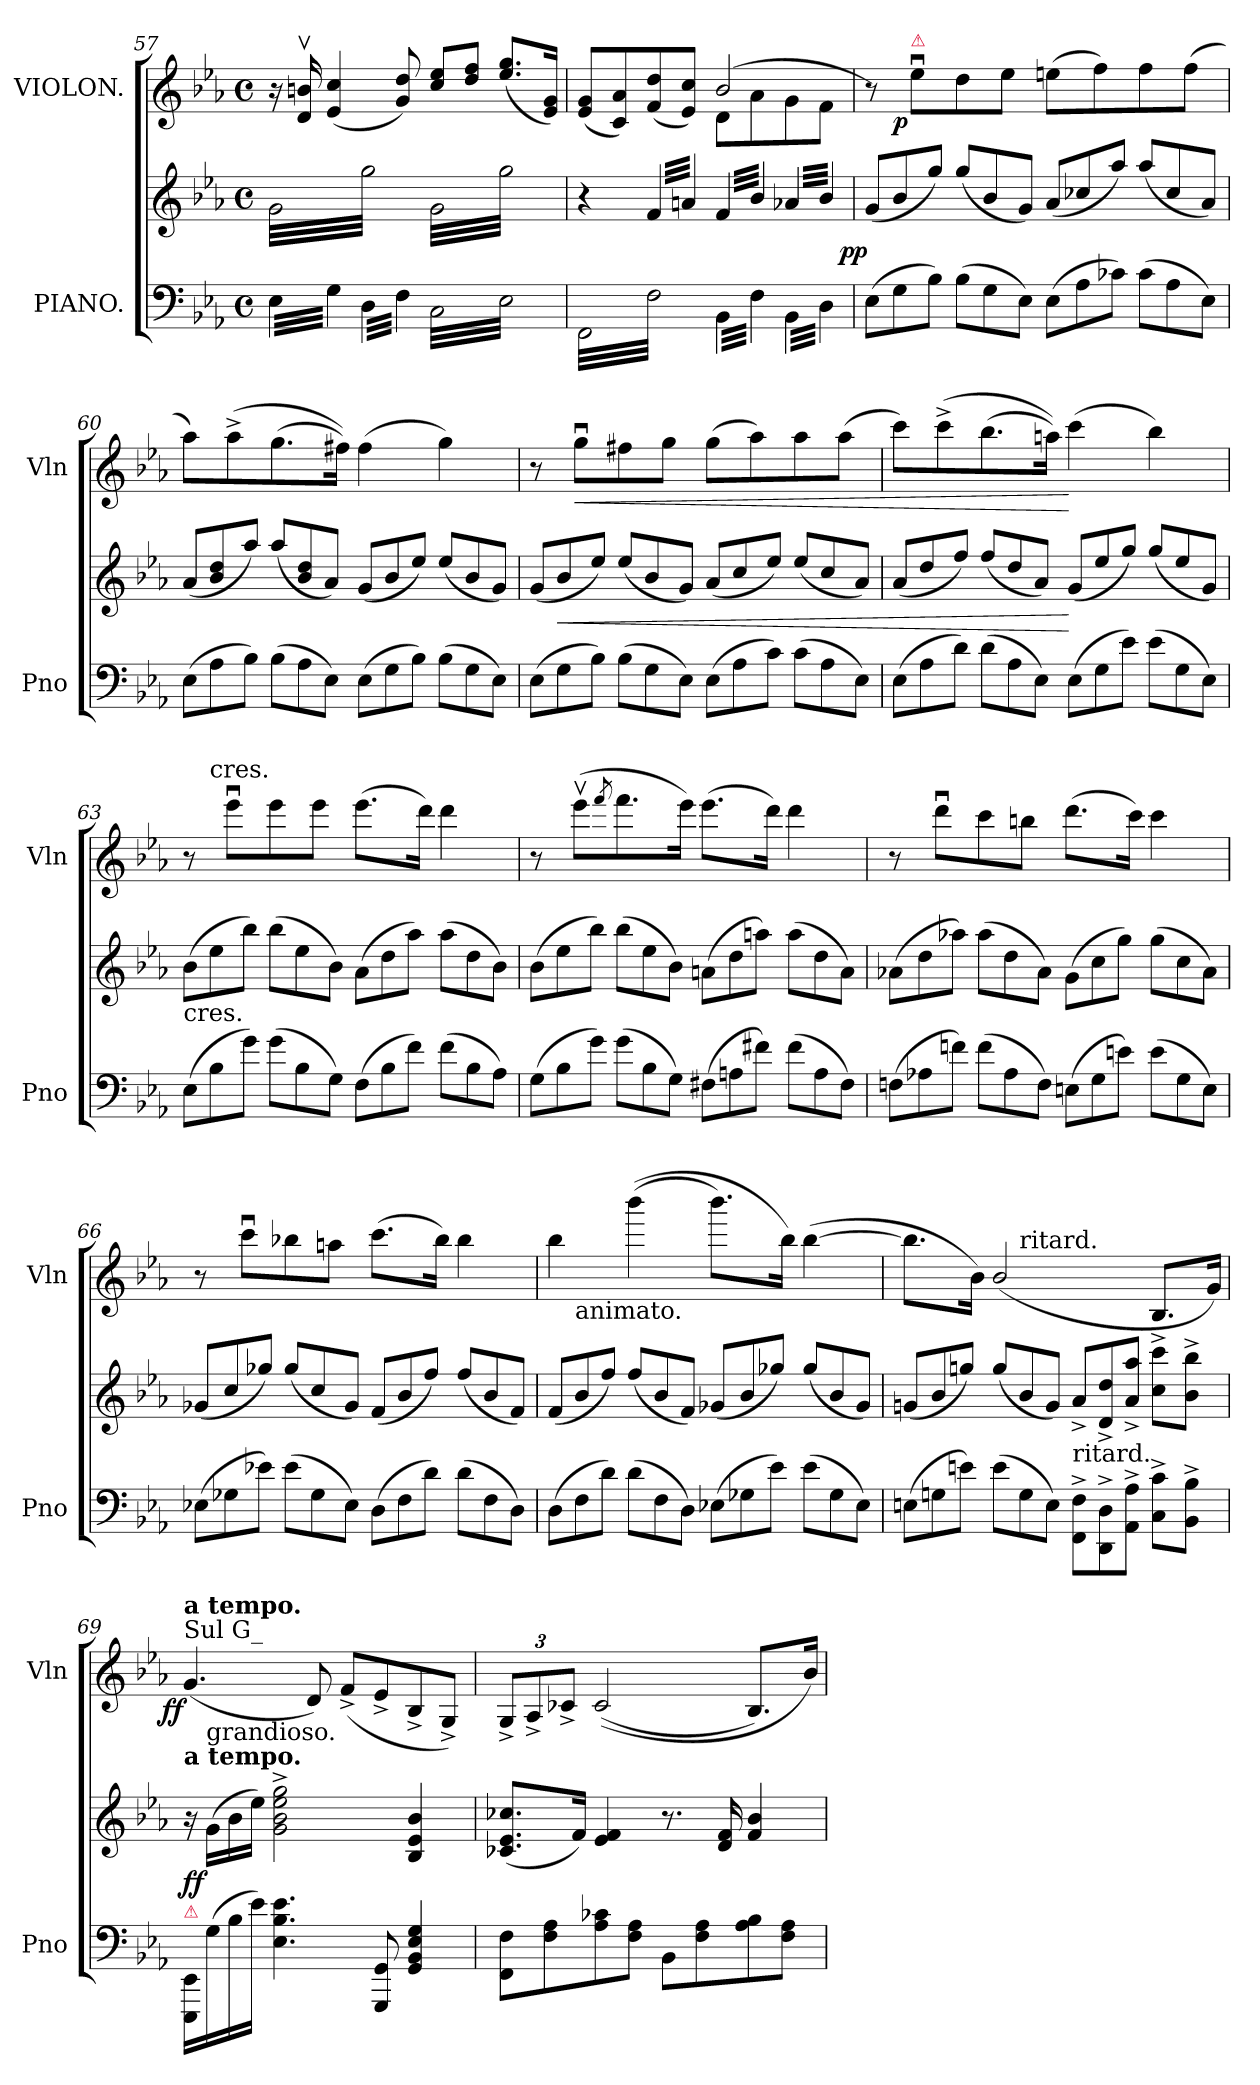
**kern	**kern	**dynam	**kern	**dynam
*part2	*part2	*part2	*part1	*part1
*staff3	*staff2	*staff2/3	*staff1	*staff1
*I"PIANO.	*	*	*I"VIOLON.	*
*I'Pno	*	*	*I'Vln	*
*clefF4	*clefG2	*	*clefG2	*
*k[b-e-a-]	*k[b-e-a-]	*	*k[b-e-a-]	*
*E-:	*E-:	*	*E-:	*
*M4/4	*M4/4	*	*M4/4	*
*met(c)	*met(c)	*	*met(c)	*
=57	=57	=57	=57	=57
*tremolo	*	*	*	*
*	*tremolo	*	*	*
32E-\LLL	32g\LLL	.	16r	.
32G\	32gg\	.	.	.
32E-\	32g\	.	16dv/ 16bnv/	.
32G\	32gg\	.	.	.
32E-\	32g\	.	(4e-/ 4cc/	.
32G\	32gg\	.	.	.
32E-\	32g\	.	.	.
32G\JJJ	32gg\	.	.	.
32D\LLL	32g\	.	.	.
32F\	32gg\	.	.	.
32D\	32g\	.	.	.
32F\	32gg\	.	.	.
32D\	32g\	.	8g/ 8dd/)	.
32F\	32gg\	.	.	.
32D\	32g\	.	.	.
32F\JJJ	32gg\JJJ	.	.	.
32C\LLL	32g\LLL	.	8cc/ 8ee-/L	.
32E-\	32gg\	.	.	.
32C\	32g\	.	.	.
32E-\	32gg\	.	.	.
32C\	32g\	.	8dd/ 8ff/J	.
32E-\	32gg\	.	.	.
32C\	32g\	.	.	.
32E-\	32gg\	.	.	.
32C\	32g\	.	(8.ee-/ 8.gg/L	.
32E-\	32gg\	.	.	.
32C\	32g\	.	.	.
32E-\	32gg\	.	.	.
32C\	32g\	.	.	.
32E-\	32gg\	.	.	.
32C\	32g\	.	16e-/ 16g/Jk)	.
32E-\JJJ	32gg\JJJ	.	.	.
=58	=58	=58	=58	=58
*	*	*	*^	*
32FF\LLL	4r	.	(8e-/ 8g/L	2ryy	.
32F\	.	.	.	.	.
32FF\	.	.	.	.	.
32F\	.	.	.	.	.
32FF\	.	.	8c/ 8a-/)	.	.
32F\	.	.	.	.	.
32FF\	.	.	.	.	.
32F\	.	.	.	.	.
32FF\	32f/LLL	.	(8f/ 8dd/	.	.
32F\	32a/	.	.	.	.
32FF\	32f/	.	.	.	.
32F\	32a/	.	.	.	.
32FF\	32f/	.	8e-/ 8cc/J)	.	.
32F\	32a/	.	.	.	.
32FF\	32f/	.	.	.	.
32F\JJJ	32a/JJJ	.	.	.	.
32BB-\LLL	32f/LLL	.	(2b-/	8d\L	.
32F\	32b-/	.	.	.	.
32BB-\	32f/	.	.	.	.
32F\	32b-/	.	.	.	.
32BB-\	32f/	.	.	8a-\	.
32F\	32b-/	.	.	.	.
32BB-\	32f/	.	.	.	.
32F\JJJ	32b-/JJJ	.	.	.	.
32BB-\LLL	32a-X/LLL	.	.	8g\	.
32D\	32b-/	.	.	.	.
32BB-\	32a-X/	.	.	.	.
32D\	32b-/	.	.	.	.
32BB-\	32a-X/	.	.	8f\J	.
32D\	32b-/	.	.	.	.
32BB-\	32a-X/	.	.	.	.
32D\JJJ	32b-/JJJ	.	.	.	.
*	*Xtremolo	*	*	*	*
*Xtremolo	*	*	*	*	*
=59	=59	=59	=59	=59	=59
*Xtuplet	*Xtuplet	*	*	*	*
!	!	!LO:DY:rj	!	!	!
(12E-\L	(12g/L	pp	8r)	12ryy	.
.	.	.	.	.	.
.	.	.	.	.	.
12G\	12b-/	.	.	3%2ryy	p
.	.	.	.	.	.
!	!	!	!LO:TX:a:color=crimson:t=⚠	!	!
.	.	.	8ee-u\L	.	.
12B-\J)	12gg/J)	.	.	.	.
(12B-\L	(12gg/L	.	8dd\	.	.
12G\	12b-/	.	.	.	.
.	.	.	8ee-\J	.	.
12E-\J)	12g/J)	.	.	.	.
(12E-\L	(12a-/L	.	(8een\L	.	.
12A-\	12cc-X/	.	.	.	.
.	.	.	8ff\)	.	.
12c-X\J)	12aa-/J)	.	.	.	.
(12c-\L	(12aa-/L	.	8ff\	6.ryy	.
12A-\	12cc-/	.	.	.	.
.	.	.	(8ff\J	.	.
12E-\J)	12a-/J)	.	.	.	.
*	*	*	*v	*v	*
=60	=60	=60	=60	=60
(12E-\L	(12a-/L	.	8aa-\L)	.
12A-\	12b-/ 12dd/	.	.	.
.	.	.	(8aa-^\	.
12B-\J)	12aa-/J)	.	.	.
(12B-\L	(12aa-/L	.	(8.gg\	.
12A-\	12b-/ 12dd/	.	.	.
12E-\J)	12a-/J)	.	.	.
.	.	.	16ff#X\Jk))	.
(12E-\L	(12g/L	.	(4ff#\	.
12G\	12b-/	.	.	.
12B-\J)	12ee-/J)	.	.	.
(12B-\L	(12ee-/L	.	4gg\)	.
12G\	12b-/	.	.	.
12E-\J)	12g/J)	.	.	.
=61	=61	=61	=61	=61
(12E-\L	(12g/L	.	8r	.
12G\	12b-/	<	.	.
!	!	!	!	!LO:HP:b
.	.	.	8ggu\L	<
12B-\J)	12ee-/J)	.	.	.
(12B-\L	(12ee-/L	.	8ff#X\	.
12G\	12b-/	.	.	.
.	.	.	8gg\J	.
12E-\J)	12g/J)	.	.	.
(12E-\L	(12a-/L	.	(8gg\L	.
12A-\	12cc/	.	.	.
.	.	.	8aa-\)	.
12c\J)	12ee-/J)	.	.	.
(12c\L	(12ee-/L	.	8aa-\	.
12A-\	12cc/	.	.	.
.	.	.	(8aa-\J	.
12E-\J)	12a-/J)	.	.	.
=62	=62	=62	=62	=62
(12E-\L	(12a-/L	.	8ccc\L)	.
12A-\	12dd/	.	.	.
.	.	.	(8ccc^\	.
12d\J)	12ff/J)	.	.	.
(12d\L	(12ff/L	.	(8.bb-\	.
12A-\	12dd/	.	.	.
12E-\J)	12a-/J)	.	.	.
.	.	.	16aan\Jk))	.
(12E-\L	(12g/L	[	(4ccc\	[
12G\	12ee-/	.	.	.
12e-\J)	12gg/J)	.	.	.
(12e-\L	(12gg/L	.	4bb-\)	.
12G\	12ee-/	.	.	.
12E-\J)	12g/J)	.	.	.
=63	=63	=63	=63	=63
!	!LO:TX:c:t=cres.	!	!	!
*	*	*	*^	*
(12E-\L	(12b-\L	.	8r	12ryy	.
!	!	!	!	!LO:TX:t=cres.	!
12B-\	12ee-\	.	.	3%2ryy	.
.	.	.	8eee-u\L	.	.
12g\J)	12bb-\J)	.	.	.	.
(12g\L	(12bb-\L	.	8eee-\	.	.
12B-\	12ee-\	.	.	.	.
.	.	.	8eee-\J	.	.
12G\J)	12b-\J)	.	.	.	.
(12F\L	(12a-\L	.	(8.eee-\L	.	.
12B-\	12dd\	.	.	.	.
12f\J)	12aa-\J)	.	.	.	.
.	.	.	16ddd\Jk)	.	.
(12f\L	(12aa-\L	.	4ddd\	6.ryy	.
12B-\	12dd\	.	.	.	.
12A-\J)	12b-\J)	.	.	.	.
*	*	*	*v	*v	*
=64	=64	=64	=64	=64
(12G\L	(12b-\L	.	8r	.
12B-\	12ee-\	.	.	.
.	.	.	(8eee-v\L	.
12g\J)	12bb-\J)	.	.	.
.	.	.	8qfff/	.
(12g\L	(12bb-\L	.	8.fff\	.
12B-\	12ee-\	.	.	.
12G\J)	12b-\J)	.	.	.
.	.	.	16eee-\Jk)	.
(12F#X\L	(12an\L	.	(8.eee-\L	.
12An\	12dd\	.	.	.
12f#X\J)	12aan\J)	.	.	.
.	.	.	16ddd\Jk)	.
(12f#\L	(12aa\L	.	4ddd\	.
12A\	12dd\	.	.	.
12F#\J)	12a\J)	.	.	.
=65	=65	=65	=65	=65
(12Fn\L	(12a-X\L	.	8r	.
12A-X\	12dd\	.	.	.
.	.	.	8dddu\L	.
12fn\J)	12aa-X\J)	.	.	.
(12f\L	(12aa-\L	.	8ccc\	.
12A-\	12dd\	.	.	.
.	.	.	8bbn\J	.
12F\J)	12a-\J)	.	.	.
(12En\L	(12g\L	.	(8.ddd\L	.
12G\	12cc\	.	.	.
12en\J)	12gg\J)	.	.	.
.	.	.	16ccc\Jk)	.
(12e\L	(12gg\L	.	4ccc\	.
12G\	12cc\	.	.	.
12E\J)	12a-\J)	.	.	.
=66	=66	=66	=66	=66
(12E-X\L	(12g-X/L	.	8r	.
12G-X\	12cc/	.	.	.
.	.	.	8cccu\L	.
12e-X\J)	12gg-X/J)	.	.	.
(12e-\L	(12gg-/L	.	8bb-X\	.
12G-\	12cc/	.	.	.
.	.	.	8aan\J	.
12E-\J)	12g-/J)	.	.	.
(12D\L	(12f/L	.	(8.ccc\L	.
12F\	12b-/	.	.	.
12d\J)	12ff/J)	.	.	.
.	.	.	16bb-\Jk)	.
(12d\L	(12ff/L	.	4bb-\	.
12F\	12b-/	.	.	.
12D\J)	12f/J)	.	.	.
=67	=67	=67	=67	=67
*	*	*	*^	*
(12D\L	(12f/L	.	4bb-\	12ryy	.
!	!	!	!	!LO:TX:b:t=animato.	!
12F\	12b-/	.	.	3%2ryy	.
12d\J)	12ff/J)	.	.	.	.
(12d\L	(12ff/L	.	((4bbb-\	.	.
12F\	12b-/	.	.	.	.
12D\J)	12f/J)	.	.	.	.
(12E-X\L	(12g-X/L	.	8.bbb-\L)	.	.
12G-X\	12b-/	.	.	.	.
12e-\J)	12gg-X/J)	.	.	.	.
.	.	.	16bb-\Jk)	.	.
(12e-\L	(12gg-/L	.	([4bb-\	6.ryy	.
12G-\	12b-/	.	.	.	.
12E-\J)	12g-/J)	.	.	.	.
=68	=68	=68	=68	=68	=68
(12En\L	(12gn/L	.	8.bb-\L]	3ryy	.
12Gn\	12b-/	.	.	.	.
12en\J)	12ggn/J)	.	.	.	.
.	.	.	16b-\Jk)	.	.
(12e\L	(12gg/L	.	(2b-/	.	.
!	!	!	!	!LO:TX:a:t=ritard.	!
12G\	12b-/	.	.	3%2ryy	.
12E\J)	12g/J)	.	.	.	.
!	!LO:TX:b:t=ritard.	!	!	!	!
12FF^\ 12F^\L	12a-^/L	.	.	.	.
12DD^\ 12D^\	12d^/ 12dd^/	.	.	.	.
12AA-^\ 12A-^\J	12a-^/ 12aa-^/J	.	.	.	.
8C^\ 8c^\L	8cc^\ 8ccc^\L	.	8.B-/L	.	.
8BB-^\ 8B-^\J	8b-^\ 8bb-^\J	.	.	.	.
.	.	.	16g/Jk)	.	.
=69	=69	=69	=69	=69	=69
!	!	!	!LO:TX:a:t=Sul G_	!	!
!	!	!	!LO:TX:a:B:t=a tempo.	!	!
!	!LO:TX:a:B:t=a tempo.	!	!	!	!
!LO:TX:a:color=crimson:t=⚠	!	!	!	!	!
!	!	!	!	!	!LO:DY:rj
16EEE-/ 16EE-/LL	16r	ff	(4.g/	16ryy	ff
!	!	!	!	!LO:TX:b:t=grandioso.	!
(>16G\	(16g\LL	.	.	2...ryy	.
16B-\	16b-\	.	.	.	.
16e-\JJ)	16ee-\JJ)	.	.	.	.
4.E-\ 4.B-\ 4.e-\	2g^\ 2b-^\ 2ee-^\ 2gg^\	.	.	.	.
.	.	.	8d/)	.	.
.	.	.	(8f^/L	.	.
8GGG/ 8GG/	.	.	8e-^/	.	.
4GG/ 4BB-/ 4E-/ 4G/	4B-/ 4e-/ 4b-/	.	8B-^/	.	.
.	.	.	8G^/J)	.	.
=70	=70	=70	=70	=70	=70
!	!	!	!LO:TX:a:color=crimson:t=⚠	!	!
*	*	*	*v	*v	*
8FF\ 8F\L	(8.c-X/ 8.e-/ 8.cc-X/L	.	12G^/L	.
.	.	.	12A-^/	.
8F\ 8A-\	.	.	.	.
.	.	.	12c-X^/J	.
.	16f/Jk)	.	.	.
8A-\ 8c-X\	4e-/ 4f/	.	((2c-/	.
8F\ 8A-\J	.	.	.	.
8BB-\L	8.r	.	.	.
8F\ 8A-\	.	.	.	.
.	16d/ 16f/	.	.	.
8A-\ 8B-\	4f/ 4b-/	.	8.B-/L)	.
8F\ 8A-\J	.	.	.	.
.	.	.	16b-/Jk)	.
=	=	=	=	=
*-	*-	*-	*-	*-
